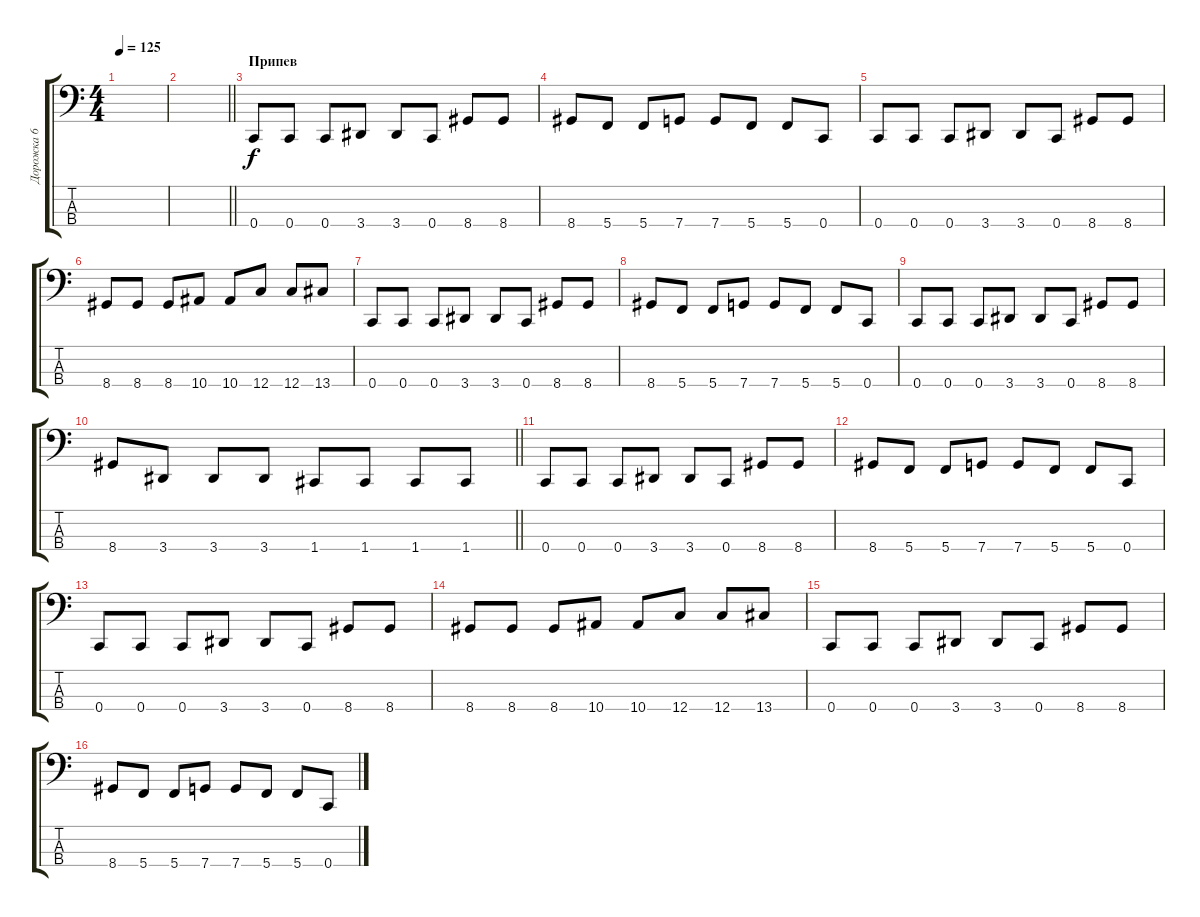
\track ("Дорожка 6" "Дорожка 6") {instrument electricbasspick}
\staff {score tabs}
\tuning (F2 C2 G1 C1) {hide}
\ts (4 4)
\tempo 125
\clef f4
\ks c
|
\barLineRight lightlight
|
\section ("" "Припев")
0.4.8 0.4.8 0.4.8 3.4.8 3.4.8 0.4.8 8.4.8 8.4.8 |
8.4.8 5.4.8 5.4.8 7.4.8 7.4.8 5.4.8 5.4.8 0.4.8 |
0.4.8 0.4.8 0.4.8 3.4.8 3.4.8 0.4.8 8.4.8 8.4.8 |
8.4.8 8.4.8 8.4.8 10.4.8 10.4.8 12.4.8 12.4.8 13.4.8 |
0.4.8 0.4.8 0.4.8 3.4.8 3.4.8 0.4.8 8.4.8 8.4.8 |
8.4.8 5.4.8 5.4.8 7.4.8 7.4.8 5.4.8 5.4.8 0.4.8 |
0.4.8 0.4.8 0.4.8 3.4.8 3.4.8 0.4.8 8.4.8 8.4.8 |
\barLineRight lightlight
8.4.8 3.4.8 3.4.8 3.4.8 1.4.8 1.4.8 1.4.8 1.4.8 |
0.4.8 0.4.8 0.4.8 3.4.8 3.4.8 0.4.8 8.4.8 8.4.8 |
8.4.8 5.4.8 5.4.8 7.4.8 7.4.8 5.4.8 5.4.8 0.4.8 |
0.4.8 0.4.8 0.4.8 3.4.8 3.4.8 0.4.8 8.4.8 8.4.8 |
8.4.8 8.4.8 8.4.8 10.4.8 10.4.8 12.4.8 12.4.8 13.4.8 |
0.4.8 0.4.8 0.4.8 3.4.8 3.4.8 0.4.8 8.4.8 8.4.8 |
8.4.8 5.4.8 5.4.8 7.4.8 7.4.8 5.4.8 5.4.8 0.4.8
